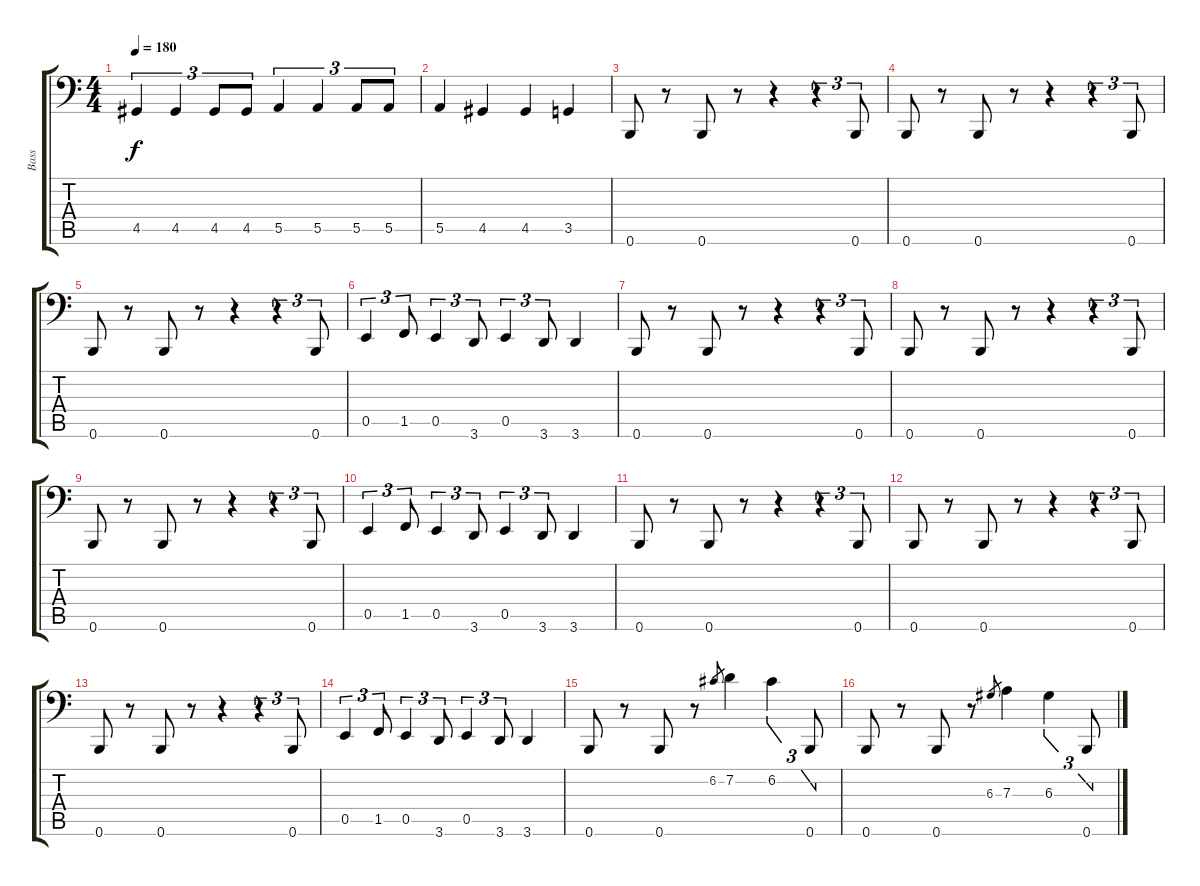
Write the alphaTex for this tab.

\track ("Bass" "Bass") {instrument electricbassfinger}
\staff {score tabs}
\tuning (C3 G2 D2 A1 E1 B0) {hide}
\ts (4 4)
\tempo 180
\clef f4
\ks c
4.5.4{tu (3 2) dy f} 4.5.4{tu (3 2)} 4.5.8{tu (3 2)} 4.5.8{tu (3 2)} 5.5.4{tu (3 2)} 5.5.4{tu (3 2)} 5.5.8{tu (3 2)} 5.5.8{tu (3 2)} |
5.5.4 4.5.4 4.5.4 3.5.4 |
0.6.8 r.8 0.6.8 r.8 r.4 r.4{tu (3 2)} 0.6.8{tu (3 2)} |
0.6.8 r.8 0.6.8 r.8 r.4 r.4{tu (3 2)} 0.6.8{tu (3 2)} |
0.6.8 r.8 0.6.8 r.8 r.4 r.4{tu (3 2)} 0.6.8{tu (3 2)} |
0.5.4{tu (3 2)} 1.5.8{tu (3 2)} 0.5.4{tu (3 2)} 3.6.8{tu (3 2)} 0.5.4{tu (3 2)} 3.6.8{tu (3 2)} 3.6.4 |
0.6.8 r.8 0.6.8 r.8 r.4 r.4{tu (3 2)} 0.6.8{tu (3 2)} |
0.6.8 r.8 0.6.8 r.8 r.4 r.4{tu (3 2)} 0.6.8{tu (3 2)} |
0.6.8 r.8 0.6.8 r.8 r.4 r.4{tu (3 2)} 0.6.8{tu (3 2)} |
0.5.4{tu (3 2)} 1.5.8{tu (3 2)} 0.5.4{tu (3 2)} 3.6.8{tu (3 2)} 0.5.4{tu (3 2)} 3.6.8{tu (3 2)} 3.6.4 |
0.6.8 r.8 0.6.8 r.8 r.4 r.4{tu (3 2)} 0.6.8{tu (3 2)} |
0.6.8 r.8 0.6.8 r.8 r.4 r.4{tu (3 2)} 0.6.8{tu (3 2)} |
0.6.8 r.8 0.6.8 r.8 r.4 r.4{tu (3 2)} 0.6.8{tu (3 2)} |
0.5.4{tu (3 2)} 1.5.8{tu (3 2)} 0.5.4{tu (3 2)} 3.6.8{tu (3 2)} 0.5.4{tu (3 2)} 3.6.8{tu (3 2)} 3.6.4 |
0.6.8 r.8 0.6.8 r.8 6.2.8{gr} 7.2.4 6.2.4{tu (3 2)} 0.6.8{tu (3 2)} |
0.6.8 r.8 0.6.8 r.8 6.3.8{gr} 7.3.4 6.3.4{tu (3 2)} 0.6.8{tu (3 2)}
